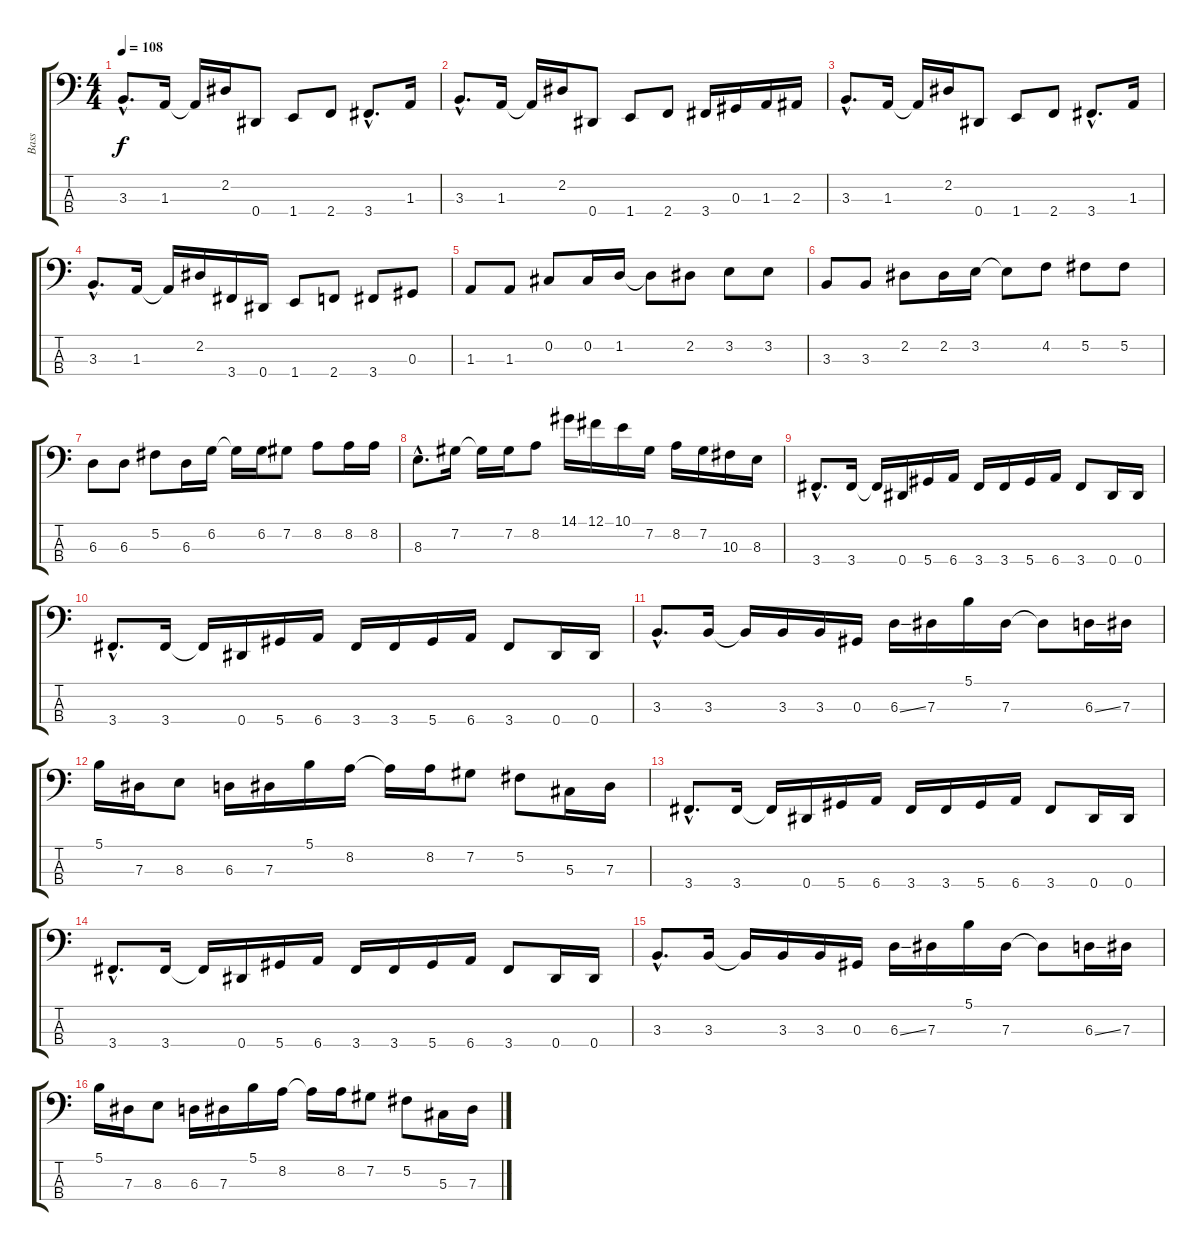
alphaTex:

\track ("Bass" "Bass") {instrument electricbasspick}
\staff {score tabs}
\tuning (Gb2 Db2 Ab1 Eb1) {hide}
\ts (4 4)
\tempo 108
\clef f4
\ks c
3.3{hac}.8{d dy f} 1.3.16 1.3{t}.16 2.2.16 0.4.8 1.4.8 2.4.8 3.4{hac}.8{d} 1.3.16 |
3.3{hac}.8{d} 1.3.16 1.3{t}.16 2.2.16 0.4.8 1.4.8 2.4.8 3.4.16 0.3.16 1.3.16 2.3.16 |
3.3{hac}.8{d} 1.3.16 1.3{t}.16 2.2.16 0.4.8 1.4.8 2.4.8 3.4{hac}.8{d} 1.3.16 |
3.3{hac}.8{d} 1.3.16 1.3{t}.16 2.2.16 3.4.16 0.4.16 1.4.8 2.4.8 3.4.8 0.3.8 |
1.3.8 1.3.8 0.2.8 0.2.16 1.2.16 1.2{t}.8 2.2.8 3.2.8 3.2.8 |
3.3.8 3.3.8 2.2.8 2.2.16 3.2.16 3.2{t}.8 4.2.8 5.2.8 5.2.8 |
6.3.8 6.3.8 5.2.8 6.3.16 6.2.16 6.2{t}.16 6.2.16 7.2.8 8.2.8 8.2.16 8.2.16 |
8.3{hac}.8{d} 7.2.16 7.2{t}.16 7.2.16 8.2.8 14.1.16 12.1.16 10.1.16 7.2.16 8.2.16 7.2.16 10.3.16 8.3.16 |
3.4{hac}.8{d} 3.4.16 3.4{t}.16 0.4.16 5.4.16 6.4.16 3.4.16 3.4.16 5.4.16 6.4.16 3.4.8 0.4.16 0.4.16 |
3.4{hac}.8{d} 3.4.16 3.4{t}.16 0.4.16 5.4.16 6.4.16 3.4.16 3.4.16 5.4.16 6.4.16 3.4.8 0.4.16 0.4.16 |
3.3{hac}.8{d} 3.3.16 3.3{t}.16 3.3.16 3.3.16 0.3.16 6.3{ss}.16 7.3.16 5.1.16 7.3.16 7.3{t}.8 6.3{ss}.16 7.3.16 |
5.1.16 7.3.16 8.3.8 6.3.16 7.3.16 5.1.16 8.2.16 8.2{t}.16 8.2.16 7.2.8 5.2.8 5.3.16 7.3.16 |
3.4{hac}.8{d} 3.4.16 3.4{t}.16 0.4.16 5.4.16 6.4.16 3.4.16 3.4.16 5.4.16 6.4.16 3.4.8 0.4.16 0.4.16 |
3.4{hac}.8{d} 3.4.16 3.4{t}.16 0.4.16 5.4.16 6.4.16 3.4.16 3.4.16 5.4.16 6.4.16 3.4.8 0.4.16 0.4.16 |
3.3{hac}.8{d} 3.3.16 3.3{t}.16 3.3.16 3.3.16 0.3.16 6.3{ss}.16 7.3.16 5.1.16 7.3.16 7.3{t}.8 6.3{ss}.16 7.3.16 |
5.1.16 7.3.16 8.3.8 6.3.16 7.3.16 5.1.16 8.2.16 8.2{t}.16 8.2.16 7.2.8 5.2.8 5.3.16 7.3.16
